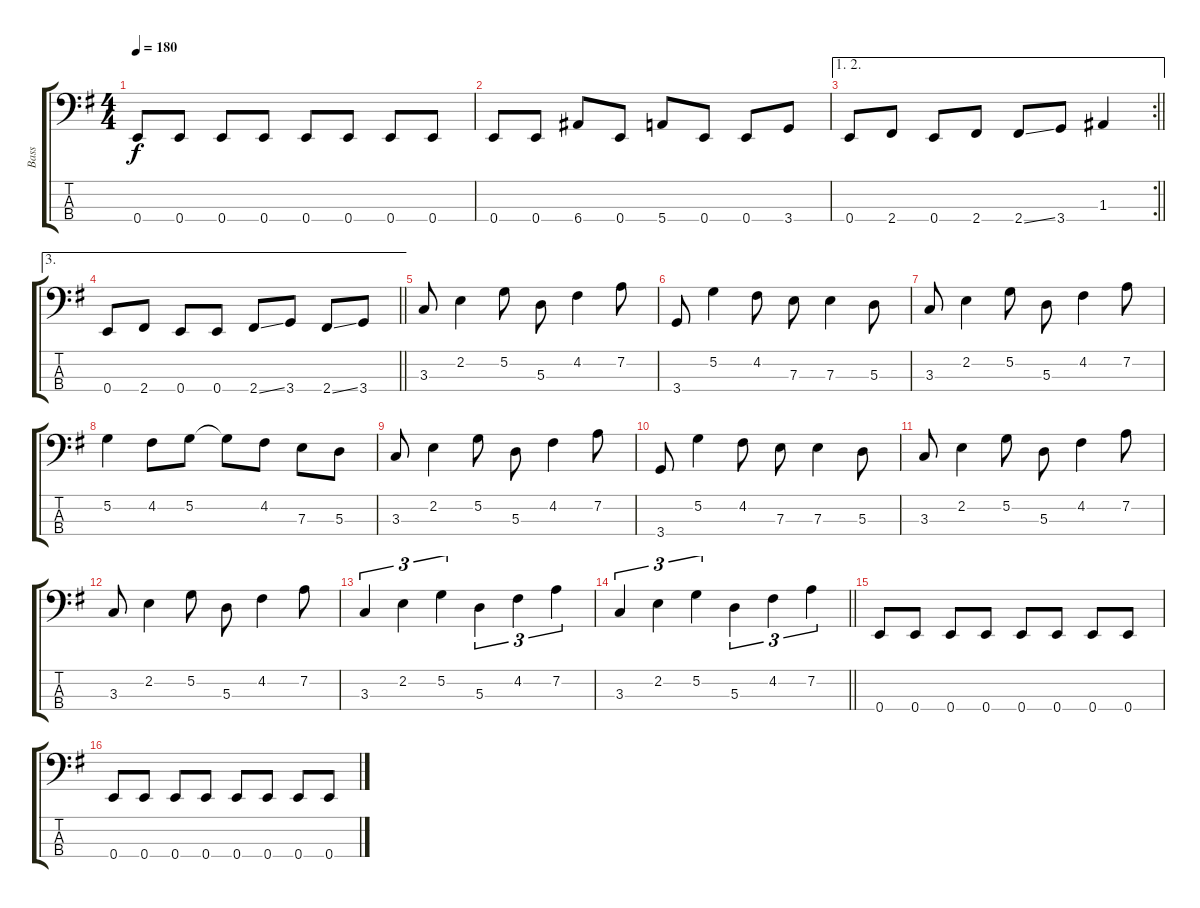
\track ("Bass" "Bass") {instrument electricbasspick}
\staff {score tabs}
\tuning (G2 D2 A1 E1) {hide}
\ts (4 4)
\tempo 180
\clef f4
\ks g
0.4.8{dy f} 0.4.8 0.4.8 0.4.8 0.4.8 0.4.8 0.4.8 0.4.8 |
0.4.8 0.4.8 6.4.8 0.4.8 5.4.8 0.4.8 0.4.8 3.4.8 |
\ae (1 2)
\rc 2
\barLineRight lightlight
0.4.8 2.4.8 0.4.8 2.4.8 2.4{ss}.8 3.4.8 1.3.4 |
\ae 3
\barLineRight lightlight
0.4.8 2.4.8 0.4.8 0.4.8 2.4{ss}.8 3.4.8 2.4{ss}.8 3.4.8 |
3.3.8 2.2.4 5.2.8 5.3.8 4.2.4 7.2.8 |
3.4.8 5.2.4 4.2.8 7.3.8 7.3.4 5.3.8 |
3.3.8 2.2.4 5.2.8 5.3.8 4.2.4 7.2.8 |
5.2.4 4.2.8 5.2.8 5.2{t}.8 4.2.8 7.3.8 5.3.8 |
3.3.8 2.2.4 5.2.8 5.3.8 4.2.4 7.2.8 |
3.4.8 5.2.4 4.2.8 7.3.8 7.3.4 5.3.8 |
3.3.8 2.2.4 5.2.8 5.3.8 4.2.4 7.2.8 |
3.3.8 2.2.4 5.2.8 5.3.8 4.2.4 7.2.8 |
3.3.4{tu (3 2)} 2.2.4{tu (3 2)} 5.2.4{tu (3 2)} 5.3.4{tu (3 2)} 4.2.4{tu (3 2)} 7.2.4{tu (3 2)} |
\barLineRight lightlight
3.3.4{tu (3 2)} 2.2.4{tu (3 2)} 5.2.4{tu (3 2)} 5.3.4{tu (3 2)} 4.2.4{tu (3 2)} 7.2.4{tu (3 2)} |
0.4.8 0.4.8 0.4.8 0.4.8 0.4.8 0.4.8 0.4.8 0.4.8 |
0.4.8 0.4.8 0.4.8 0.4.8 0.4.8 0.4.8 0.4.8 0.4.8
